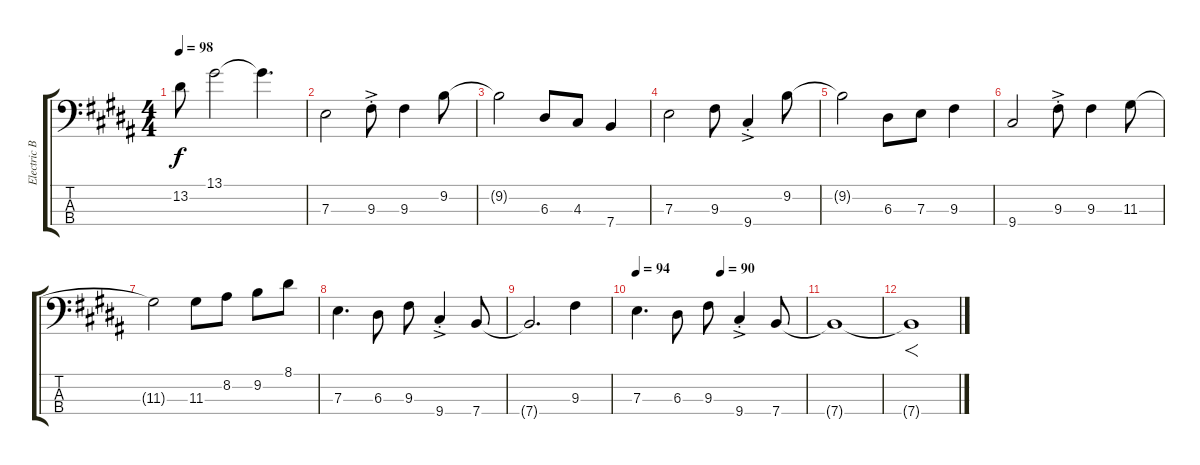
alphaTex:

\track ("Electric Bass" "Electric B") {instrument electricbassfinger}
\staff {score tabs}
\tuning (G2 D2 A1 E1) {hide}
\ts (4 4)
\tempo 98
\clef f4
\ks b
13.2{t}.8{dy f} 13.1.2 13.1{t}.4{d} |
7.3.2 9.3{ac st}.8 9.3.4 9.2.8 |
9.2{t}.2 6.3.8 4.3.8 7.4.4 |
7.3.2 9.3.8 9.4{ac st}.4 9.2.8 |
9.2{t}.2 6.3.8 7.3.8 9.3.4 |
9.4.2 9.3{ac st}.8 9.3.4 11.3.8 |
11.3{t}.2 11.3.8 8.2.8 9.2.8 8.1.8 |
7.3.4{d} 6.3.8 9.3.8 9.4{ac st}.4 7.4.8 |
7.4{t}.2{d} 9.3.4 |
\tempo 94
\tempo (90 0.5)
7.3.4{d} 6.3.8 9.3.8 9.4{ac st}.4 7.4.8 |
7.4{t}.1 |
7.4{t}.1{f}
